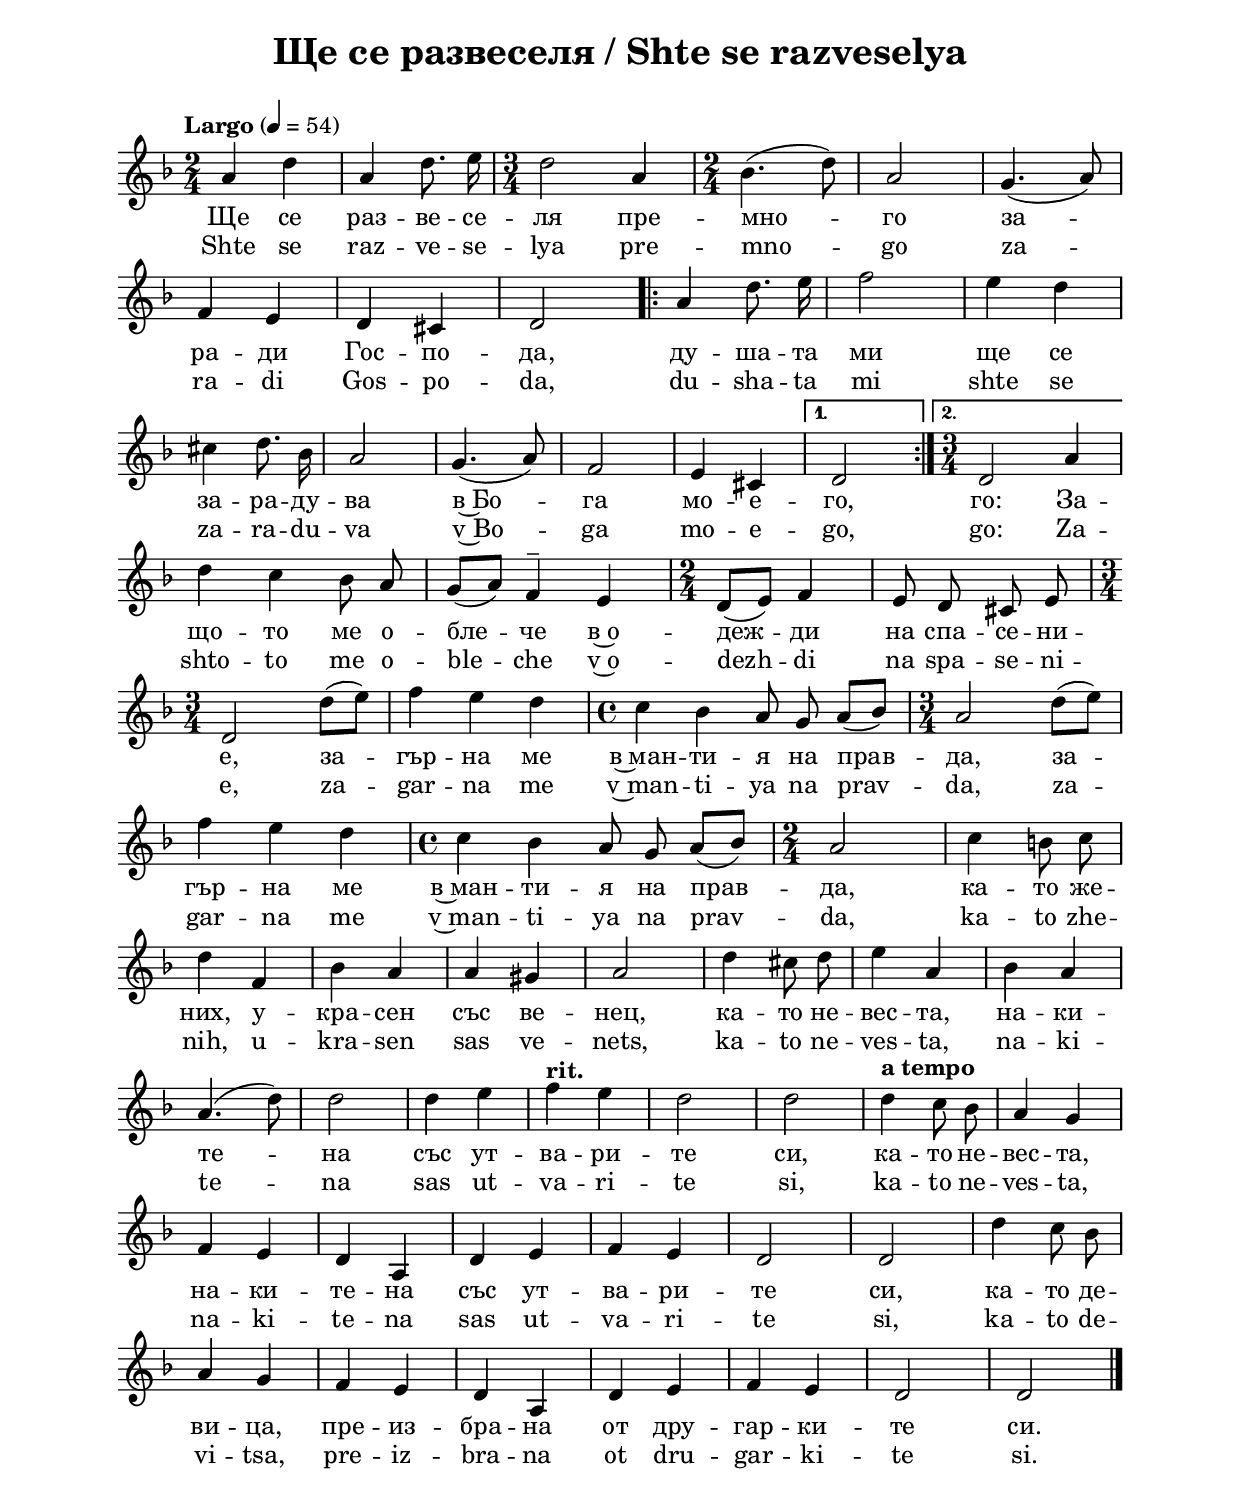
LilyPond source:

\version "2.18.2"

\paper {
  print-all-headers = ##t
  print-page-number = ##f 
  left-margin = 2\cm
  right-margin = 2\cm
  ragged-bottom = ##t % do not spread the staves to fill the whole vertical space
}

\header {
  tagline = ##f
}

\bookpart {
\score{
  \layout { 
    indent = 0.0\cm % remove first line indentation
    ragged-last = ##f % do spread last line to fill the whole space
    \context {
      \Score
      \omit BarNumber %remove bar numbers
    } % context
  } % layout

  \new Voice \absolute  {
    \clef treble
    \key d \minor
    \time 2/4 \tempo "Largo" 4 = 54
    \autoBeamOff
      a'4 d''4 | a'4 d''8. e''16 | \time 3/4 d''2 a'4 | \time 2/4 bes'4. ( d''8 ) | a'2 | g'4. ( a'8 ) | \break

f'4 e'4 | d'4 cis'4 | d'2 | \repeat volta 2 { a'4 d''8. e''16 | f''2 | e''4 d''4  \break

cis''4 d''8. bes'16 | a'2 | g'4. ( a'8 ) | f'2 | e'4 cis'4 | } \alternative { {d'2 } {\time 3/4 d'2 a'4} } \break

d''4 c''4 bes'8 a'8 | g'8([a'8]) f'4^- e'4 | \time 2/4 d'8([e'8]) f'4 | e'8 d'8 cis'8 e'8 | \break

\time 3/4 d'2 d''8 ([e''8]) | f''4 e''4 d''4 | \time 4/4 c''4 bes'4 a'8 g'8 a'8([bes'8]) | \time 3/4 a'2 d''8 ([e''8]) | \break

f''4 e''4 d''4 | \time 4/4 c''4 bes'4 a'8 g'8 a'8 ([bes'8]) | \time 2/4 a'2 | c''4 b'8 c'' | \break

d''4 f'4 | bes'4 a'4 | a'4 gis'4 | a'2 | d''4 cis''8 d''8 | e''4 a'4 | bes'4 a'4 | \break

a'4. ( d''8 ) | d''2 | d''4 e''4 | \tempo "rit." f''4 e''4 | d''2 | d''2 | \tempo "a tempo" d''4 c''8 bes'8 | a'4 g'4 | \break

f'4 e'4 | d'4 a4 | d'4 e'4 | f'4 e'4 | d'2 | d'2 | d''4 c''8\noBeam bes'8 | \break

a'4 g'4 | f'4 e'4 | d'4 a4 | d'4 e'4 | f'4 e'4 | d'2 | d'2 | \bar "|."

  }
  
  \addlyrics {
Ще се раз -- ве -- се -- ля пре -- мно -- го за --
ра -- ди Гос -- по -- да, ду -- ша -- та ми ще се 
за -- ра -- ду -- ва в~Бо -- га мо -- е -- го, го: За --
що -- то ме о -- бле -- че в~o -- деж -- ди на спа -- се -- ни --
е, за -- гър -- на ме в~ман -- ти -- я на прав -- да, за -- 
гър -- на ме в~ман -- ти -- я на прав -- да, ка -- то же --
них, у -- кра -- сен със ве -- нец, ка -- то не -- вес -- та, на -- ки -- 
те -- на със ут -- ва -- ри -- те си, ка -- то не -- вес -- та,
на -- ки -- те -- на със ут -- ва -- ри -- те си, ка -- то де --
ви -- ца, пре -- из -- бра -- на от дру -- гар -- ки -- те си.
  }

  \addlyrics {
Shte se raz -- ve -- se -- lya pre -- mno -- go za --
ra -- di Gos -- po -- da, du -- sha -- ta mi shte se 
za -- ra -- du -- va v~Bo -- ga mo -- e -- go, go: Za --
shto -- to me o -- ble -- che v~o -- dezh -- di na spa -- se -- ni --
e, za -- gar -- na me v~man -- ti -- ya na prav -- da, za -- 
gar -- na me v~man -- ti -- ya na prav -- da, ka -- to zhe --
nih, u -- kra -- sen sas ve -- nets, ka -- to ne -- ves -- ta, na -- ki -- 
te -- na sas ut -- va -- ri -- te si, ka -- to ne -- ves -- ta,
na -- ki -- te -- na sas ut -- va -- ri -- te si, ka -- to de --
vi -- tsa, pre -- iz -- bra -- na ot dru -- gar -- ki -- te si.  
  }


  \header {
    title = "Ще се развеселя / Shte se razveselya"
  }
\midi {}

} % score

\pageBreak

\markup {  \hspace #25 \fontsize #3 \bold "Ich werde mich erfreuen"  }

\markup {
    \hspace #1
    \fontsize #+1 {
      
      \halign #-1.5 {
  
  
  
     
    \column {
     \line { " " }
      
      \line { "   " Ich werde mich sehr um des Herrn willen freuen; }
      \line {   "   " meine Seele wird fröhlich sein in meinem
Gott: }  
      \line {   "   " Denn Er hat mich mit den Gewändern
des Heils bekleidet, }
      \line {   "   " mich mit dem Mantel der Gerechtigkeit
umhüllt, (2) } 
      \line {   "   " wie ein Bräutigam mit Kopfschmuck
geziert, } 
      \line { "   " wie eine Braut mit ihrem Geschmeide
geschmückt, }
      \line {   "   "wie eine Jungfrau, auserwählt unter
ihren Gefährtinnen. }  
      
    }
       
    }    
    }
    
    
    
}

} % bookpart
